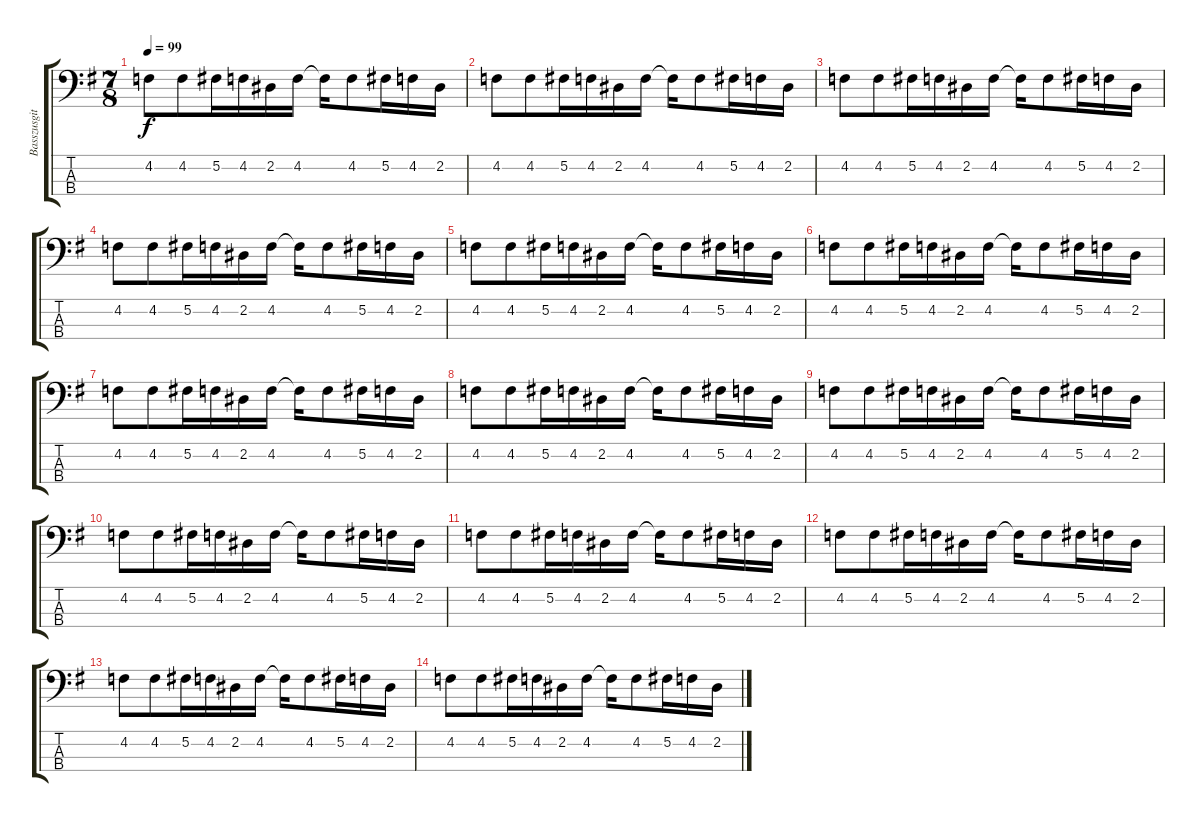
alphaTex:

\track ("Basszusgitár (Barry Dunaway)" "Basszusgit") {instrument electricbassfinger}
\staff {score tabs}
\tuning (Gb2 Db2 Ab1 Eb1) {hide}
\ts (7 8)
\tempo 99
\clef f4
\ks g
4.2.8{dy f beam merge} 4.2.8 5.2.16 4.2.16{beam merge} 2.2.16 4.2.16 4.2{t}.16 4.2.8{beam merge} 5.2.16 4.2.16 2.2.16 |
4.2.8{beam merge} 4.2.8 5.2.16 4.2.16{beam merge} 2.2.16 4.2.16 4.2{t}.16 4.2.8{beam merge} 5.2.16 4.2.16 2.2.16 |
4.2.8{beam merge} 4.2.8 5.2.16 4.2.16{beam merge} 2.2.16 4.2.16 4.2{t}.16 4.2.8{beam merge} 5.2.16 4.2.16 2.2.16 |
4.2.8{beam merge} 4.2.8 5.2.16 4.2.16{beam merge} 2.2.16 4.2.16 4.2{t}.16 4.2.8{beam merge} 5.2.16 4.2.16 2.2.16 |
4.2.8{beam merge} 4.2.8 5.2.16 4.2.16{beam merge} 2.2.16 4.2.16 4.2{t}.16 4.2.8{beam merge} 5.2.16 4.2.16 2.2.16 |
4.2.8{beam merge} 4.2.8 5.2.16 4.2.16{beam merge} 2.2.16 4.2.16 4.2{t}.16 4.2.8{beam merge} 5.2.16 4.2.16 2.2.16 |
4.2.8{beam merge} 4.2.8 5.2.16 4.2.16{beam merge} 2.2.16 4.2.16 4.2{t}.16 4.2.8{beam merge} 5.2.16 4.2.16 2.2.16 |
4.2.8{beam merge} 4.2.8 5.2.16 4.2.16{beam merge} 2.2.16 4.2.16 4.2{t}.16 4.2.8{beam merge} 5.2.16 4.2.16 2.2.16 |
4.2.8{beam merge} 4.2.8 5.2.16 4.2.16{beam merge} 2.2.16 4.2.16 4.2{t}.16 4.2.8{beam merge} 5.2.16 4.2.16 2.2.16 |
4.2.8{beam merge} 4.2.8 5.2.16 4.2.16{beam merge} 2.2.16 4.2.16 4.2{t}.16 4.2.8{beam merge} 5.2.16 4.2.16 2.2.16 |
4.2.8{beam merge} 4.2.8 5.2.16 4.2.16{beam merge} 2.2.16 4.2.16 4.2{t}.16 4.2.8{beam merge} 5.2.16 4.2.16 2.2.16 |
4.2.8{beam merge} 4.2.8 5.2.16 4.2.16{beam merge} 2.2.16 4.2.16 4.2{t}.16 4.2.8{beam merge} 5.2.16 4.2.16 2.2.16 |
4.2.8{beam merge} 4.2.8 5.2.16 4.2.16{beam merge} 2.2.16 4.2.16 4.2{t}.16 4.2.8{beam merge} 5.2.16 4.2.16 2.2.16 |
4.2.8{beam merge} 4.2.8 5.2.16 4.2.16{beam merge} 2.2.16 4.2.16 4.2{t}.16 4.2.8{beam merge} 5.2.16 4.2.16 2.2.16
